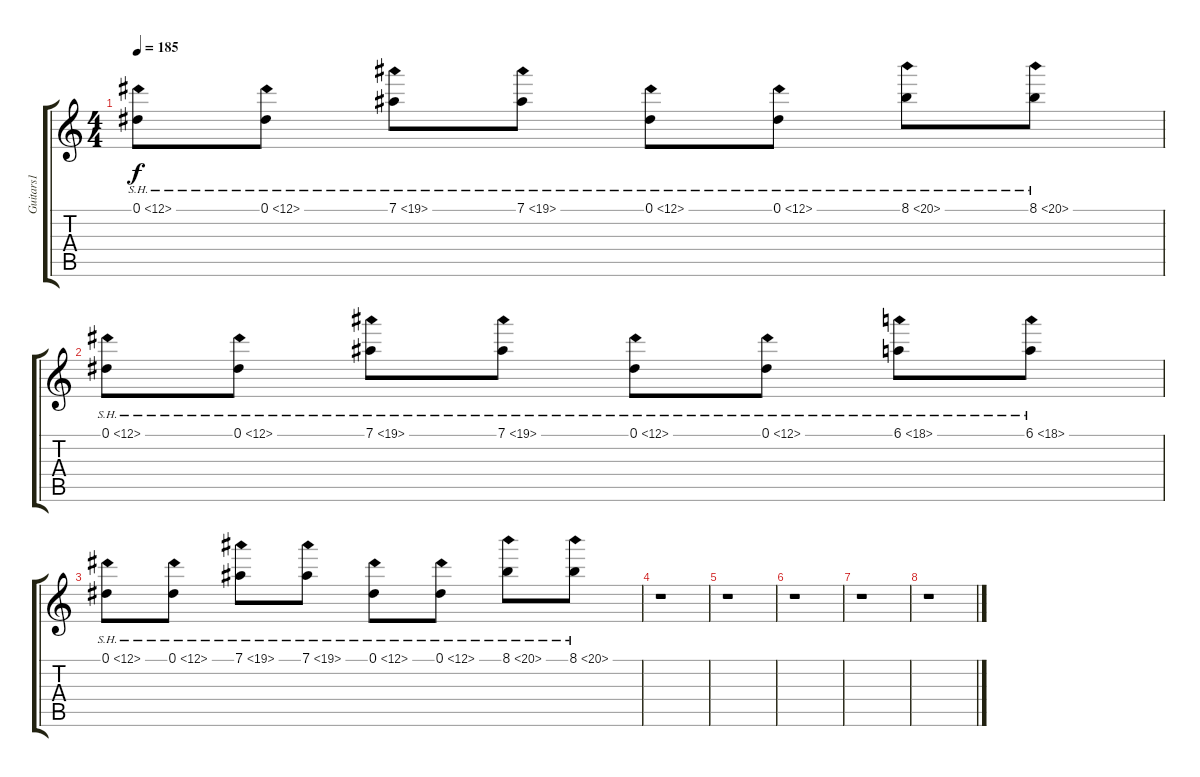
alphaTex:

\track ("Guitars1" "Guitars1") {instrument distortionguitar}
\staff {score tabs}
\tuning (Eb4 Bb3 Gb3 Db3 Ab2 Eb2) {hide}
\ts (4 4)
\tempo 185
\clef g2
\ks c
0.1{sh 12}.8{dy f} 0.1{sh 12}.8 7.1{sh 12}.8 7.1{sh 12}.8 0.1{sh 12}.8 0.1{sh 12}.8 8.1{sh 12}.8 8.1{sh 12}.8 |
0.1{sh 12}.8 0.1{sh 12}.8 7.1{sh 12}.8 7.1{sh 12}.8 0.1{sh 12}.8 0.1{sh 12}.8 6.1{sh 12}.8 6.1{sh 12}.8 |
0.1{sh 12}.8 0.1{sh 12}.8 7.1{sh 12}.8 7.1{sh 12}.8 0.1{sh 12}.8 0.1{sh 12}.8 8.1{sh 12}.8 8.1{sh 12}.8 |
r.1 |
r.1 |
r.1 |
r.1 |
r.1
